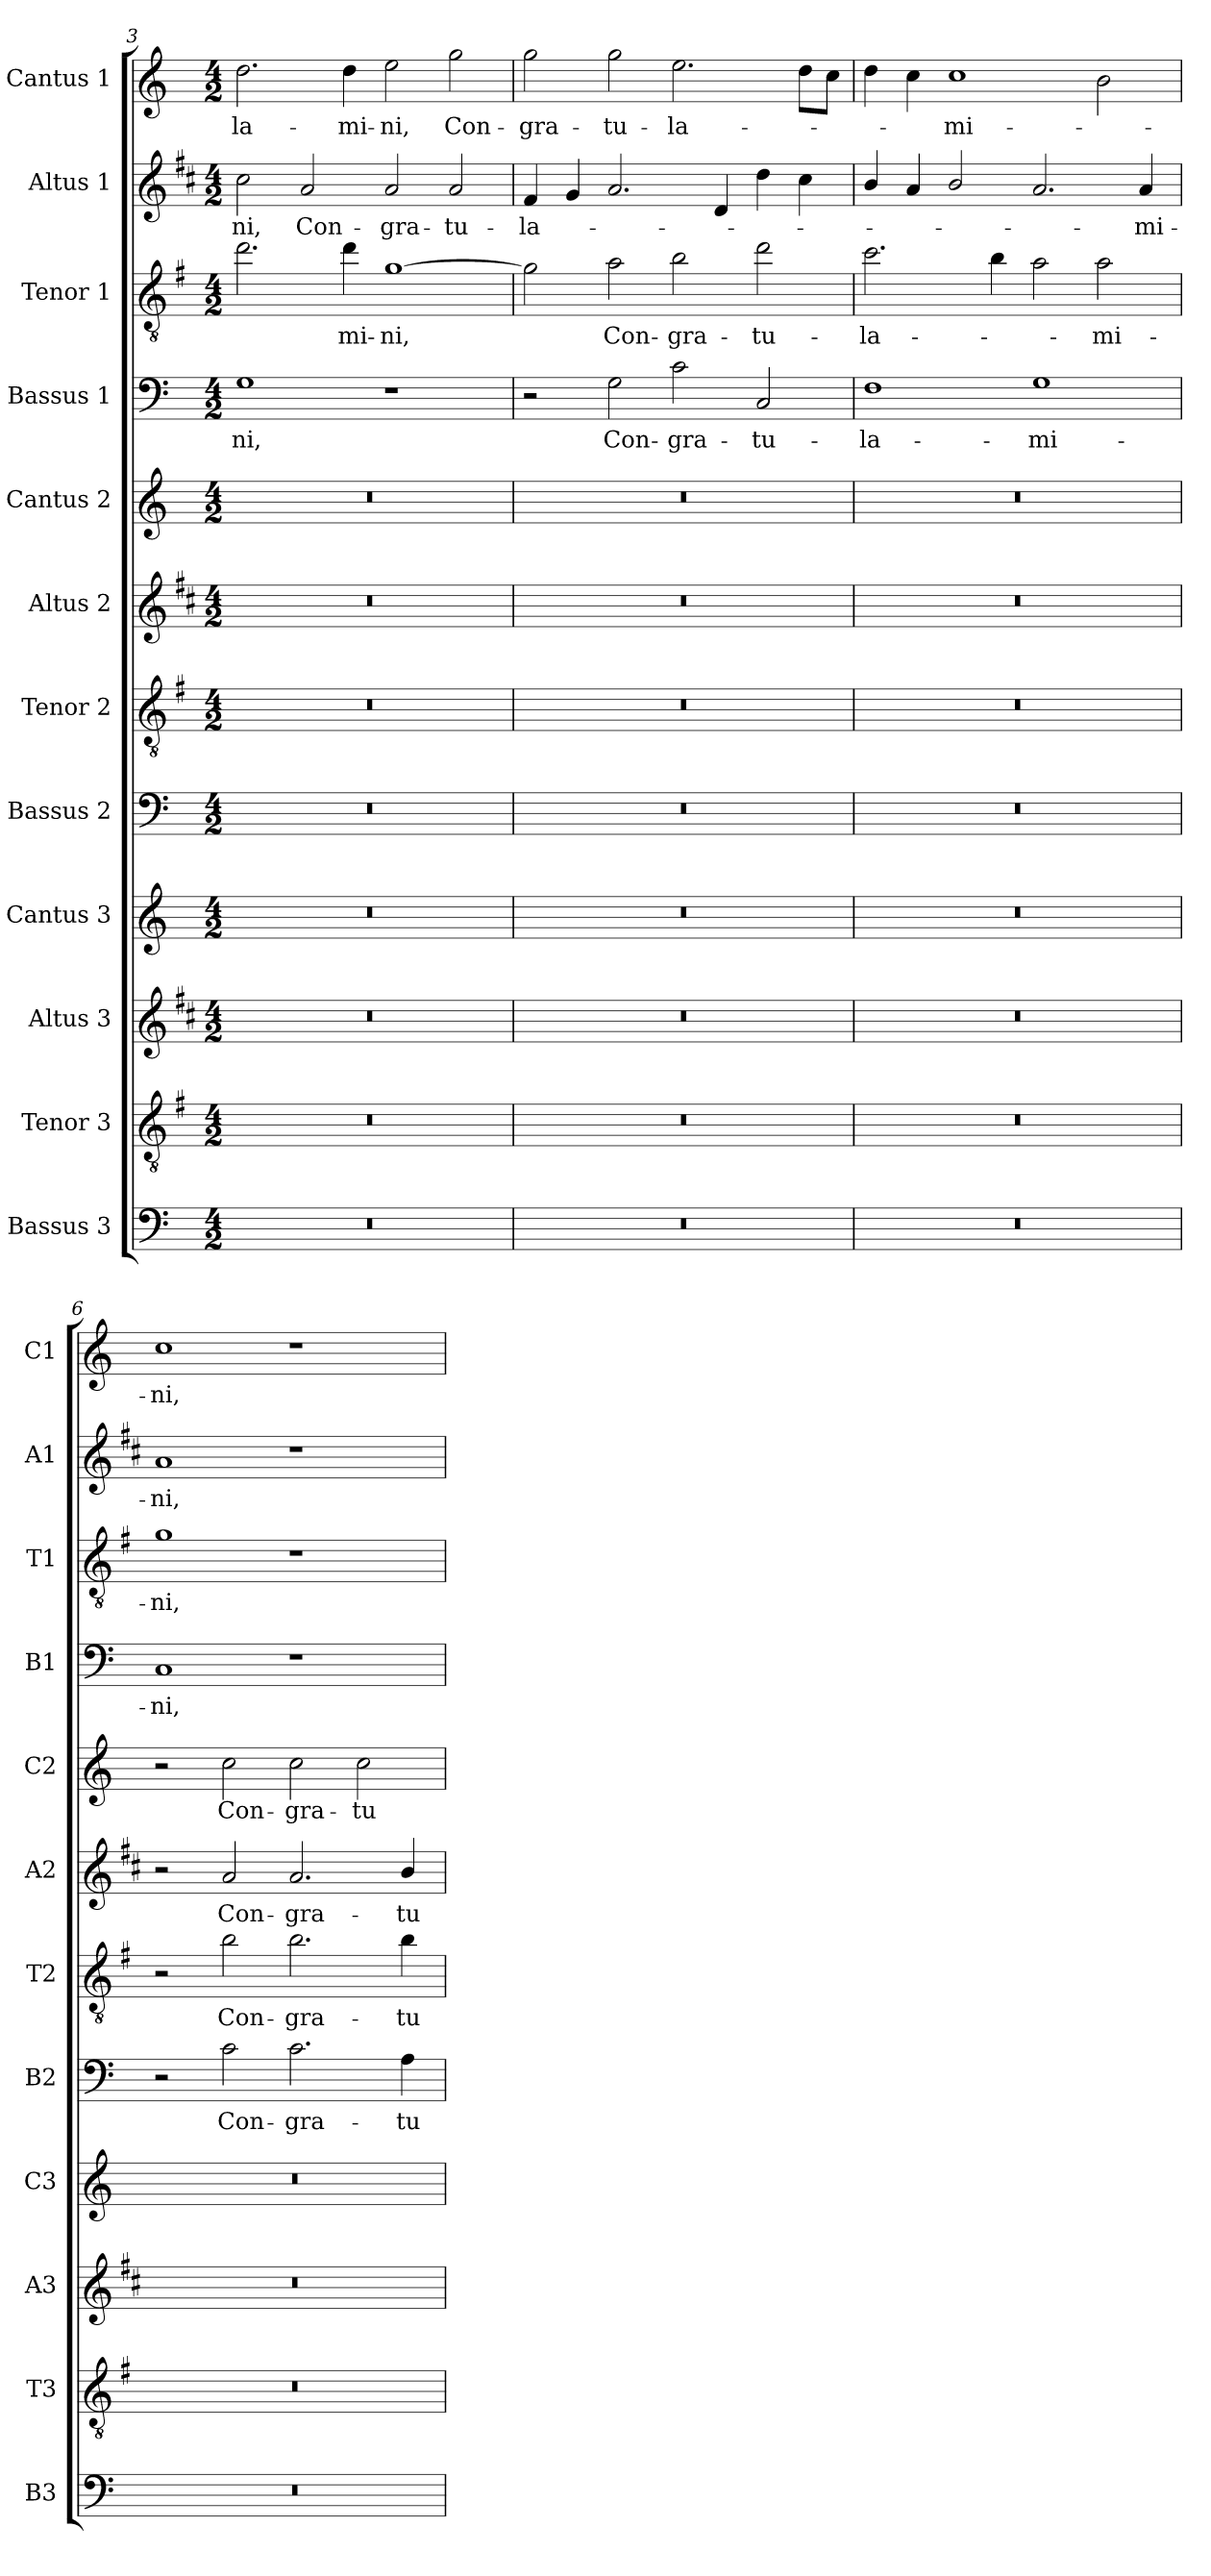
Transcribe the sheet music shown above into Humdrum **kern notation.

**kern	**kern	**kern	**kern	**kern	**text	**kern	**text	**kern	**text	**kern	**text	**kern	**text	**kern	**text	**kern	**text	**kern	**text
*part12	*part11	*part10	*part9	*part8	*part8	*part7	*part7	*part6	*part6	*part5	*part5	*part4	*part4	*part3	*part3	*part2	*part2	*part1	*part1
*staff12	*staff11	*staff10	*staff9	*staff8	*staff8	*staff7	*staff7	*staff6	*staff6	*staff5	*staff5	*staff4	*staff4	*staff3	*staff3	*staff2	*staff2	*staff1	*staff1
*I"Bassus 3	*I"Tenor 3	*I"Altus 3	*I"Cantus 3	*I"Bassus 2	*	*I"Tenor 2	*	*I"Altus 2	*	*I"Cantus 2	*	*I"Bassus 1	*	*I"Tenor 1	*	*I"Altus 1	*	*I"Cantus 1	*
*I'B3	*I'T3	*I'A3	*I'C3	*I'B2	*	*I'T2	*	*I'A2	*	*I'C2	*	*I'B1	*	*I'T1	*	*I'A1	*	*I'C1	*
*clefF4	*clefGv2	*clefG2	*clefG2	*clefF4	*	*clefGv2	*	*clefG2	*	*clefG2	*	*clefF4	*	*clefGv2	*	*clefG2	*	*clefG2	*
*	*ITrd4c7	*ITrd1c2	*	*	*	*ITrd4c7	*	*ITrd1c2	*	*	*	*	*	*ITrd4c7	*	*ITrd1c2	*	*	*
*k[]	*k[]	*k[]	*k[]	*k[]	*	*k[]	*	*k[]	*	*k[]	*	*k[]	*	*k[]	*	*k[]	*	*k[]	*
*C:	*C:	*C:	*C:	*C:	*	*C:	*	*C:	*	*C:	*	*C:	*	*C:	*	*C:	*	*C:	*
*M4/2	*M4/2	*M4/2	*M4/2	*M4/2	*	*M4/2	*	*M4/2	*	*M4/2	*	*M4/2	*	*M4/2	*	*M4/2	*	*M4/2	*
=3	=3	=3	=3	=3	=3	=3	=3	=3	=3	=3	=3	=3	=3	=3	=3	=3	=3	=3	=3
!	!	!	!	!	!	!	!	!	!	!	!	!	!LO:LY:b	!	!	!	!LO:LY:b	!	!LO:LY:b
0r	0r	0r	0r	0r	.	0r	.	0r	.	0r	.	1G	-ni,	2.g\	.	2b\	-ni,	2.dd\	-la-
!	!	!	!	!	!	!	!	!	!	!	!	!	!	!	!	!	!LO:LY:b	!	!
.	.	.	.	.	.	.	.	.	.	.	.	.	.	.	.	2g/	Con-	.	.
!	!	!	!	!	!	!	!	!	!	!	!	!	!	!	!LO:LY:b	!	!	!	!LO:LY:b
.	.	.	.	.	.	.	.	.	.	.	.	.	.	4g\	-mi-	.	.	4dd\	-mi-
!	!	!	!	!	!	!	!	!	!	!	!	!	!	!	!LO:LY:b	!	!LO:LY:b	!	!LO:LY:b
.	.	.	.	.	.	.	.	.	.	.	.	1r	.	[1c	-ni,	2g/	-gra-	2ee\	-ni,
!	!	!	!	!	!	!	!	!	!	!	!	!	!	!	!	!	!LO:LY:b	!	!LO:LY:b
.	.	.	.	.	.	.	.	.	.	.	.	.	.	.	.	2g/	-tu-	2gg\	Con-
!!LO:PB:g=z
=4	=4	=4	=4	=4	=4	=4	=4	=4	=4	=4	=4	=4	=4	=4	=4	=4	=4	=4	=4
!	!	!	!	!	!	!	!	!	!	!	!	!	!	!	!	!	!LO:LY:b	!	!LO:LY:b
0r	0r	0r	0r	0r	.	0r	.	0r	.	0r	.	2r	.	2c\]	.	4e/	-la-	2gg\	-gra-
.	.	.	.	.	.	.	.	.	.	.	.	.	.	.	.	4f/	.	.	.
!	!	!	!	!	!	!	!	!	!	!	!	!	!LO:LY:b	!	!LO:LY:b	!	!	!	!LO:LY:b
.	.	.	.	.	.	.	.	.	.	.	.	2G\	Con-	2d\	Con-	2.g/	.	2gg\	-tu-
!	!	!	!	!	!	!	!	!	!	!	!	!	!LO:LY:b	!	!LO:LY:b	!	!	!	!LO:LY:b
.	.	.	.	.	.	.	.	.	.	.	.	2c\	-gra-	2e\	-gra-	.	.	2.ee\	-la-
.	.	.	.	.	.	.	.	.	.	.	.	.	.	.	.	4c/	.	.	.
!	!	!	!	!	!	!	!	!	!	!	!	!	!LO:LY:b	!	!LO:LY:b	!	!	!	!
.	.	.	.	.	.	.	.	.	.	.	.	2C/	-tu-	2g\	-tu-	4cc\	.	.	.
.	.	.	.	.	.	.	.	.	.	.	.	.	.	.	.	4b\	.	8dd\L	.
.	.	.	.	.	.	.	.	.	.	.	.	.	.	.	.	.	.	8cc\J	.
=5	=5	=5	=5	=5	=5	=5	=5	=5	=5	=5	=5	=5	=5	=5	=5	=5	=5	=5	=5
!	!	!	!	!	!	!	!	!	!	!	!	!	!LO:LY:b	!	!LO:LY:b	!	!	!	!
0r	0r	0r	0r	0r	.	0r	.	0r	.	0r	.	1F	-la-	2.f\	-la-	4a/	.	4dd\	.
.	.	.	.	.	.	.	.	.	.	.	.	.	.	.	.	4g/	.	4cc\	.
!	!	!	!	!	!	!	!	!	!	!	!	!	!	!	!	!	!	!	!LO:LY:b
.	.	.	.	.	.	.	.	.	.	.	.	.	.	.	.	2a/	.	1cc	-mi-
.	.	.	.	.	.	.	.	.	.	.	.	.	.	4e\	.	.	.	.	.
!	!	!	!	!	!	!	!	!	!	!	!	!	!LO:LY:b	!	!	!	!	!	!
.	.	.	.	.	.	.	.	.	.	.	.	1G	-mi-	2d\	.	2.g/	.	.	.
!	!	!	!	!	!	!	!	!	!	!	!	!	!	!	!LO:LY:b	!	!	!	!
.	.	.	.	.	.	.	.	.	.	.	.	.	.	2d\	-mi-	.	.	2b\	.
!	!	!	!	!	!	!	!	!	!	!	!	!	!	!	!	!	!LO:LY:b	!	!
.	.	.	.	.	.	.	.	.	.	.	.	.	.	.	.	4g/	-mi-	.	.
=6	=6	=6	=6	=6	=6	=6	=6	=6	=6	=6	=6	=6	=6	=6	=6	=6	=6	=6	=6
!	!	!	!	!	!	!	!	!	!	!	!	!	!LO:LY:b	!	!LO:LY:b	!	!LO:LY:b	!	!LO:LY:b
0r	0r	0r	0r	2r	.	2r	.	2r	.	2r	.	1C	-ni,	1c	-ni,	1g	-ni,	1cc	-ni,
!	!	!	!	!	!LO:LY:b	!	!LO:LY:b	!	!LO:LY:b	!	!LO:LY:b	!	!	!	!	!	!	!	!
.	.	.	.	2c\	Con-	2e\	Con-	2g/	Con-	2cc\	Con-	.	.	.	.	.	.	.	.
!	!	!	!	!	!LO:LY:b	!	!LO:LY:b	!	!LO:LY:b	!	!LO:LY:b	!	!	!	!	!	!	!	!
.	.	.	.	2.c\	-gra-	2.e\	-gra-	2.g/	-gra-	2cc\	-gra-	1r	.	1r	.	1r	.	1r	.
!	!	!	!	!	!	!	!	!	!	!	!LO:LY:b	!	!	!	!	!	!	!	!
.	.	.	.	.	.	.	.	.	.	2cc\	-tu-	.	.	.	.	.	.	.	.
!	!	!	!	!	!LO:LY:b	!	!LO:LY:b	!	!LO:LY:b	!	!	!	!	!	!	!	!	!	!
.	.	.	.	4A\	-tu-	4e\	-tu-	4a/	-tu-	.	.	.	.	.	.	.	.	.	.
=	=	=	=	=	=	=	=	=	=	=	=	=	=	=	=	=	=	=	=
*-	*-	*-	*-	*-	*-	*-	*-	*-	*-	*-	*-	*-	*-	*-	*-	*-	*-	*-	*-
